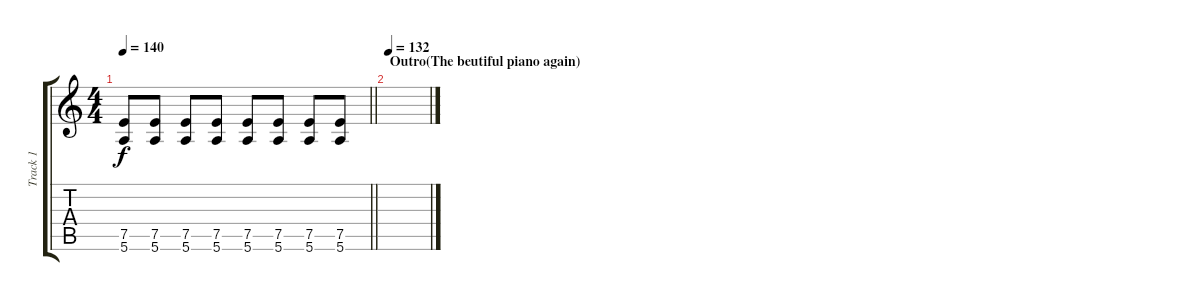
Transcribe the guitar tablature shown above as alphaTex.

\track ("Track 1" "Track 1") {instrument distortionguitar}
\staff {score tabs}
\tuning (E4 B3 G3 D3 A2 E2) {hide}
\ts (4 4)
\tempo 140
\clef g2
\barLineRight lightlight
\ks c
(7.5 5.6).8{dy f} (7.5 5.6).8 (7.5 5.6).8 (7.5 5.6).8 (7.5 5.6).8 (7.5 5.6).8 (7.5 5.6).8 (7.5 5.6).8 |
\section ("" "Outro(The beutiful piano again)")
\tempo 132
